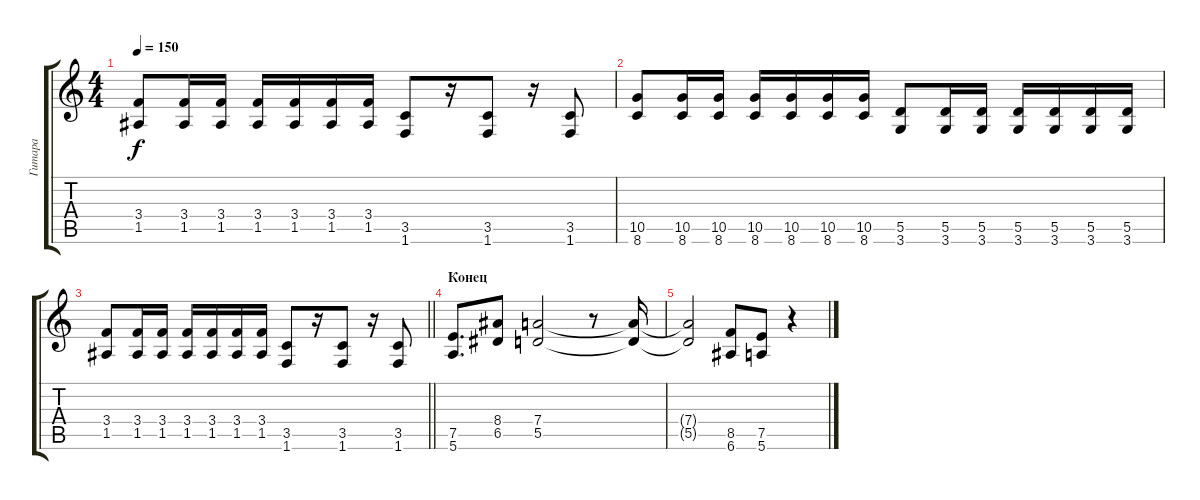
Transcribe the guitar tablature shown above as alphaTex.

\track ("Гитара" "Гитара") {instrument overdrivenguitar}
\staff {score tabs}
\tuning (E4 B3 G3 D3 A2 E2) {hide}
\ts (4 4)
\tempo 150
\clef g2
\ks c
(3.4 1.5).8{dy f} (3.4 1.5).16 (3.4 1.5).16 (3.4 1.5).16 (3.4 1.5).16 (3.4 1.5).16 (3.4 1.5).16 (3.5 1.6).8 r.16 (3.5 1.6).8 r.16 (3.5 1.6).8 |
(10.5 8.6).8 (10.5 8.6).16 (10.5 8.6).16 (10.5 8.6).16 (10.5 8.6).16 (10.5 8.6).16 (10.5 8.6).16 (5.5 3.6).8 (5.5 3.6).16 (5.5 3.6).16 (5.5 3.6).16 (5.5 3.6).16 (5.5 3.6).16 (5.5 3.6).16 |
\barLineRight lightlight
(3.4 1.5).8 (3.4 1.5).16 (3.4 1.5).16 (3.4 1.5).16 (3.4 1.5).16 (3.4 1.5).16 (3.4 1.5).16 (3.5 1.6).8 r.16 (3.5 1.6).8 r.16 (3.5 1.6).8 |
\section ("" "Конец")
(7.5 5.6).8{d} (8.4 6.5).8 (7.4 5.5).2 r.8 (7.4{t} 5.5{t}).16 |
(7.4{t} 5.5{t}).2 (8.5 6.6).8 (7.5 5.6).8 r.4
